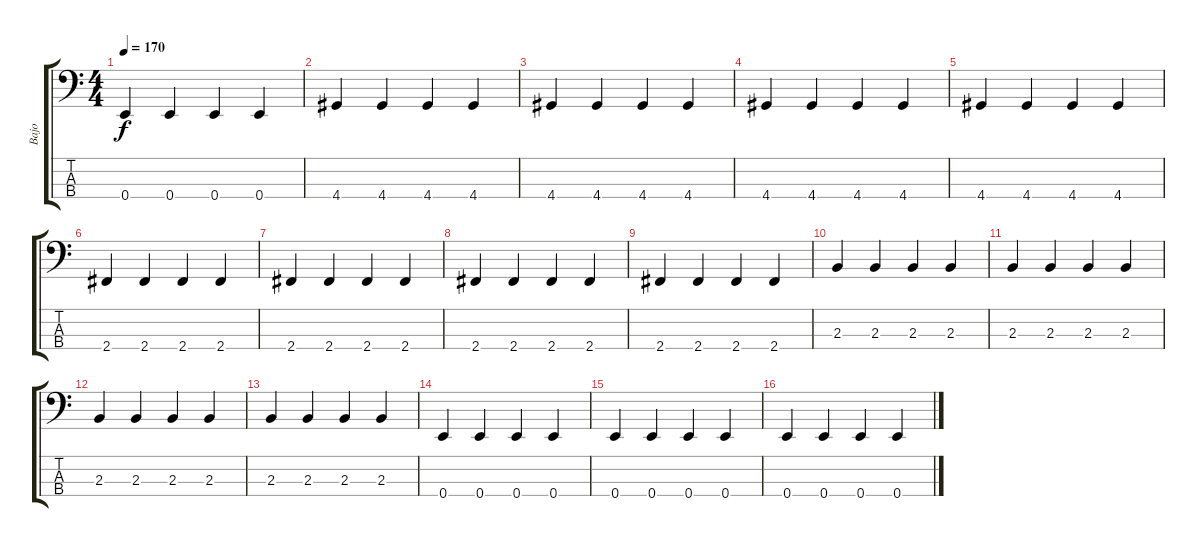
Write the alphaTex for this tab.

\track ("Bajo" "Bajo") {instrument electricbassfinger}
\staff {score tabs}
\tuning (G2 D2 A1 E1) {hide}
\ts (4 4)
\tempo 170
\clef f4
\ks c
0.4.4{dy f} 0.4.4 0.4.4 0.4.4 |
4.4.4 4.4.4 4.4.4 4.4.4 |
4.4.4 4.4.4 4.4.4 4.4.4 |
4.4.4 4.4.4 4.4.4 4.4.4 |
4.4.4 4.4.4 4.4.4 4.4.4 |
2.4.4 2.4.4 2.4.4 2.4.4 |
2.4.4 2.4.4 2.4.4 2.4.4 |
2.4.4 2.4.4 2.4.4 2.4.4 |
2.4.4 2.4.4 2.4.4 2.4.4 |
2.3.4 2.3.4 2.3.4 2.3.4 |
2.3.4 2.3.4 2.3.4 2.3.4 |
2.3.4 2.3.4 2.3.4 2.3.4 |
2.3.4 2.3.4 2.3.4 2.3.4 |
0.4.4 0.4.4 0.4.4 0.4.4 |
0.4.4 0.4.4 0.4.4 0.4.4 |
0.4.4 0.4.4 0.4.4 0.4.4
